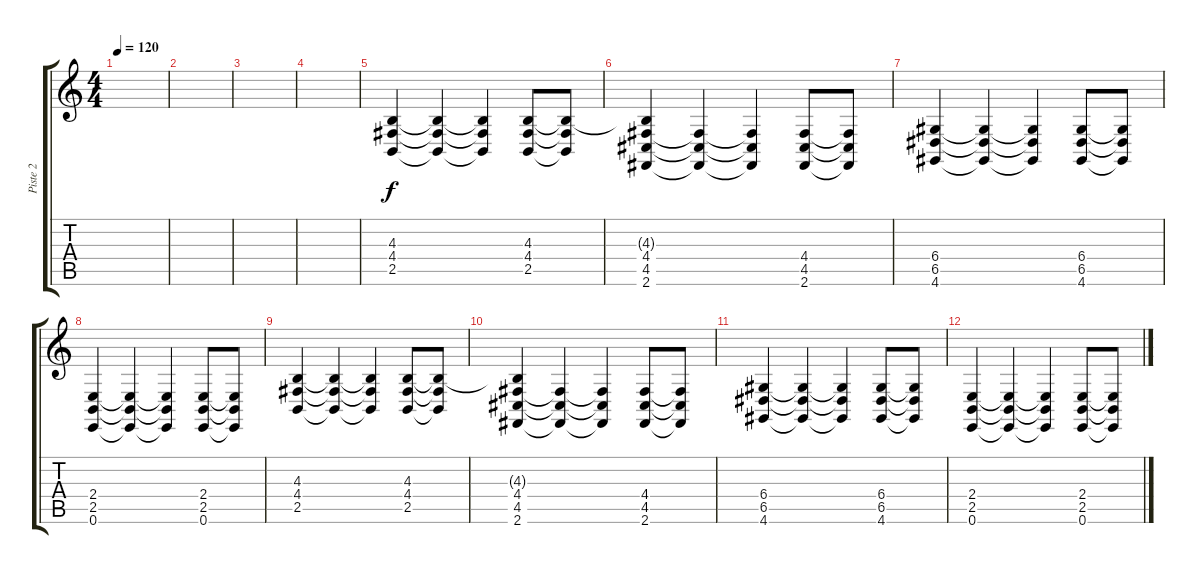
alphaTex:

\track ("Piste 2" "Piste 2") {instrument acousticgrandpiano}
\staff {score tabs}
\tuning (E4 B3 G3 D3 A2 E2) {hide}
\ts (4 4)
\tempo 120
\clef g2
\ks c
|
|
|
|
(4.3 4.4 2.5).4 (4.3{t} 4.4{t} 2.5{t}).4 (4.3{t} 4.4{t} 2.5{t}).4 (4.3 4.4 2.5).8 (4.3{t} 4.4{t} 2.5{t}).8 |
(4.3{t} 4.4 4.5 2.6).4 (4.4{t} 4.5{t} 2.6{t}).4 (4.4{t} 4.5{t} 2.6{t}).4 (4.4 4.5 2.6).8 (4.4{t} 4.5{t} 2.6{t}).8 |
(6.4 6.5 4.6).4 (6.4{t} 6.5{t} 4.6{t}).4 (6.4{t} 6.5{t} 4.6{t}).4 (6.4 6.5 4.6).8 (6.4{t} 6.5{t} 4.6{t}).8 |
(2.4 2.5 0.6).4 (2.4{t} 2.5{t} 0.6{t}).4 (2.4{t} 2.5{t} 0.6{t}).4 (2.4 2.5 0.6).8 (2.4{t} 2.5{t} 0.6{t}).8 |
(4.3 4.4 2.5).4 (4.3{t} 4.4{t} 2.5{t}).4 (4.3{t} 4.4{t} 2.5{t}).4 (4.3 4.4 2.5).8 (4.3{t} 4.4{t} 2.5{t}).8 |
(4.3{t} 4.4 4.5 2.6).4 (4.4{t} 4.5{t} 2.6{t}).4 (4.4{t} 4.5{t} 2.6{t}).4 (4.4 4.5 2.6).8 (4.4{t} 4.5{t} 2.6{t}).8 |
(6.4 6.5 4.6).4 (6.4{t} 6.5{t} 4.6{t}).4 (6.4{t} 6.5{t} 4.6{t}).4 (6.4 6.5 4.6).8 (6.4{t} 6.5{t} 4.6{t}).8 |
(2.4 2.5 0.6).4 (2.4{t} 2.5{t} 0.6{t}).4 (2.4{t} 2.5{t} 0.6{t}).4 (2.4 2.5 0.6).8 (2.4{t} 2.5{t} 0.6{t}).8
